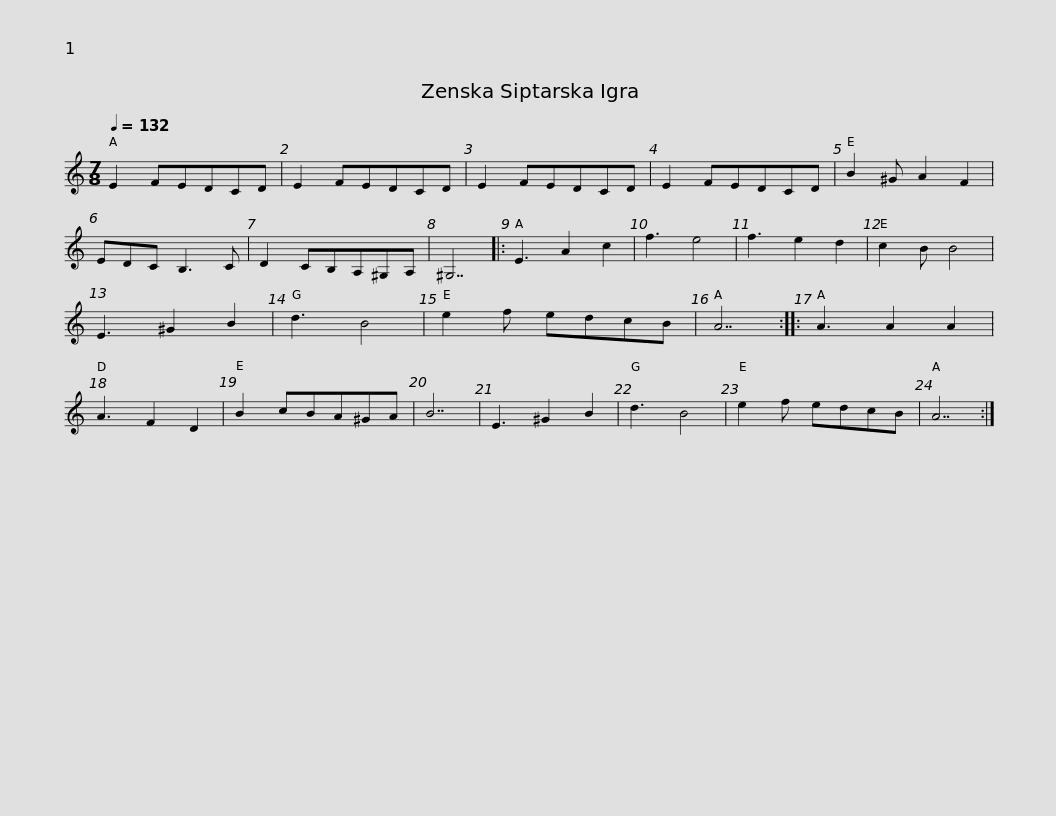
X:1
L:1/8
Q:1/4=132
M:7/8
I:linebreak $
K:C
V:1 treble
V:1
 E2 FEDCD | E2 FEDCD | E2 FEDCD | E2 FEDCD | B2 ^G A2 F2 | %5
 EDC B,3 C |$ D2 CB,A,^G,A, | ^G,7 |: E3 A2 c2 | f3 e4 | %10
 f3 e2 d2 | c2 B B4 | E3 ^G2 B2 | d3 B4 | e2 f edcB | %15
 A7 ::$ A3 A2 A2 | A3 F2 D2 | B2 cBA^GA | B7 | %20
 E3 ^G2 B2 | d3 B4 | e2 f edcB | A7 :| %24
